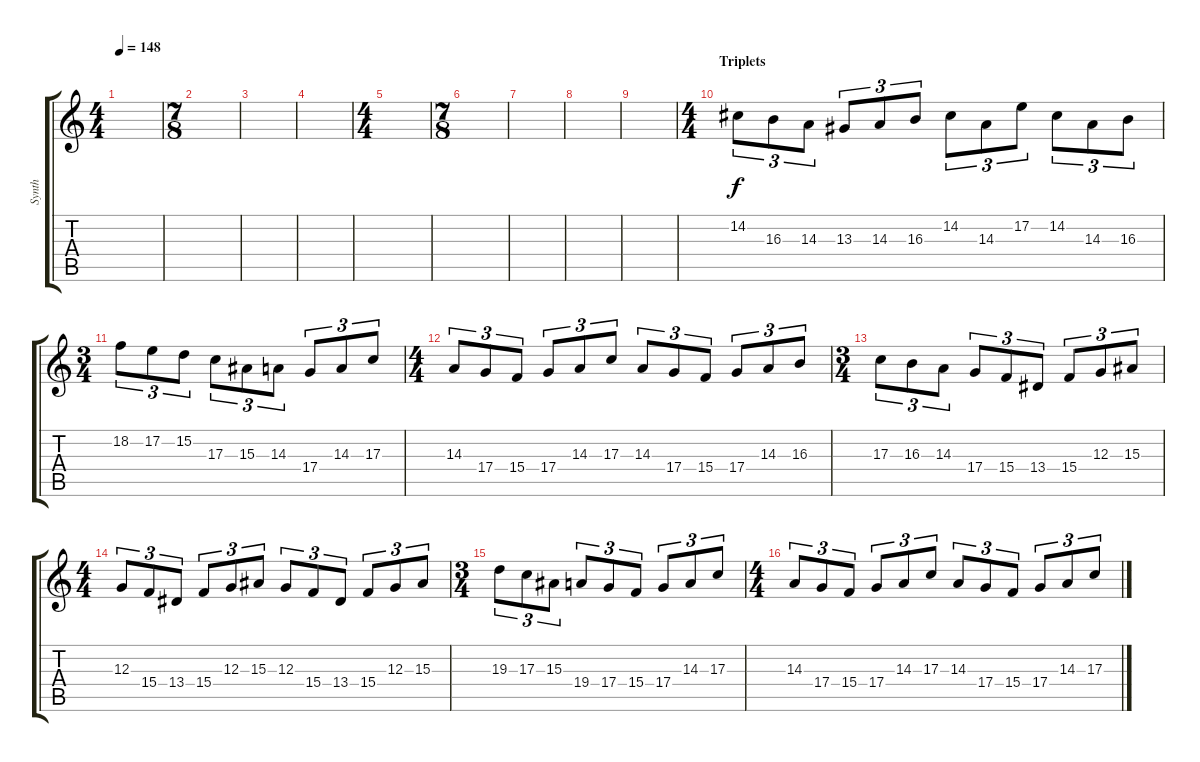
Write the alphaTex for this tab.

\track ("Synth" "Synth") {instrument lead2sawtooth}
\staff {score tabs}
\tuning (E4 B3 G3 D3 A2 E2) {hide}
\ts (4 4)
\tempo 148
\clef g2
\ks c
|
\ts (7 8)
|
|
|
\ts (4 4)
|
\ts (7 8)
|
|
|
|
\ts (4 4)
\section ("" "Triplets")
14.2.8{tu (3 2)} 16.3.8{tu (3 2)} 14.3.8{tu (3 2)} 13.3.8{tu (3 2)} 14.3.8{tu (3 2)} 16.3.8{tu (3 2)} 14.2.8{tu (3 2)} 14.3.8{tu (3 2)} 17.2.8{tu (3 2)} 14.2.8{tu (3 2)} 14.3.8{tu (3 2)} 16.3.8{tu (3 2)} |
\ts (3 4)
18.2.8{tu (3 2)} 17.2.8{tu (3 2)} 15.2.8{tu (3 2)} 17.3.8{tu (3 2)} 15.3.8{tu (3 2)} 14.3.8{tu (3 2)} 17.4.8{tu (3 2)} 14.3.8{tu (3 2)} 17.3.8{tu (3 2)} |
\ts (4 4)
14.3.8{tu (3 2)} 17.4.8{tu (3 2)} 15.4.8{tu (3 2)} 17.4.8{tu (3 2)} 14.3.8{tu (3 2)} 17.3.8{tu (3 2)} 14.3.8{tu (3 2)} 17.4.8{tu (3 2)} 15.4.8{tu (3 2)} 17.4.8{tu (3 2)} 14.3.8{tu (3 2)} 16.3.8{tu (3 2)} |
\ts (3 4)
17.3.8{tu (3 2)} 16.3.8{tu (3 2)} 14.3.8{tu (3 2)} 17.4.8{tu (3 2)} 15.4.8{tu (3 2)} 13.4.8{tu (3 2)} 15.4.8{tu (3 2)} 12.3.8{tu (3 2)} 15.3.8{tu (3 2)} |
\ts (4 4)
12.3.8{tu (3 2)} 15.4.8{tu (3 2)} 13.4.8{tu (3 2)} 15.4.8{tu (3 2)} 12.3.8{tu (3 2)} 15.3.8{tu (3 2)} 12.3.8{tu (3 2)} 15.4.8{tu (3 2)} 13.4.8{tu (3 2)} 15.4.8{tu (3 2)} 12.3.8{tu (3 2)} 15.3.8{tu (3 2)} |
\ts (3 4)
19.3.8{tu (3 2)} 17.3.8{tu (3 2)} 15.3.8{tu (3 2)} 19.4.8{tu (3 2)} 17.4.8{tu (3 2)} 15.4.8{tu (3 2)} 17.4.8{tu (3 2)} 14.3.8{tu (3 2)} 17.3.8{tu (3 2)} |
\ts (4 4)
14.3.8{tu (3 2)} 17.4.8{tu (3 2)} 15.4.8{tu (3 2)} 17.4.8{tu (3 2)} 14.3.8{tu (3 2)} 17.3.8{tu (3 2)} 14.3.8{tu (3 2)} 17.4.8{tu (3 2)} 15.4.8{tu (3 2)} 17.4.8{tu (3 2)} 14.3.8{tu (3 2)} 17.3.8{tu (3 2)}
